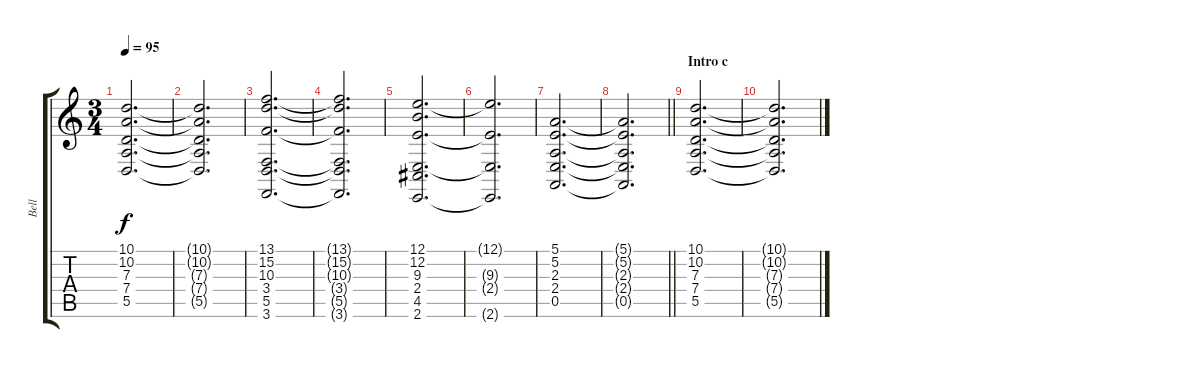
\track ("Bell" "Bell") {instrument tubularbells}
\staff {score tabs}
\tuning (E4 B3 G3 D3 A2 D2) {hide}
\ts (3 4)
\tempo 95
\clef g2
\ks c
(10.1 10.2 7.3 7.4 5.5).2{d dy f} |
(10.1{t} 10.2{t} 7.3{t} 7.4{t} 5.5{t}).2{d} |
(13.1 15.2 10.3 3.4 5.5 3.6).2{d} |
(13.1{t} 15.2{t} 10.3{t} 3.4{t} 5.5{t} 3.6{t}).2{d} |
(12.1 12.2 9.3 2.4 4.5 2.6).2{d} |
(12.1{t} 9.3{t} 2.4{t} 2.6{t}).2{d} |
(5.1 5.2 2.3 2.4 0.5).2{d} |
\barLineRight lightlight
(5.1{t} 5.2{t} 2.3{t} 2.4{t} 0.5{t}).2{d} |
\section ("" "Intro c")
(10.1 10.2 7.3 7.4 5.5).2{d} |
(10.1{t} 10.2{t} 7.3{t} 7.4{t} 5.5{t}).2{d}
